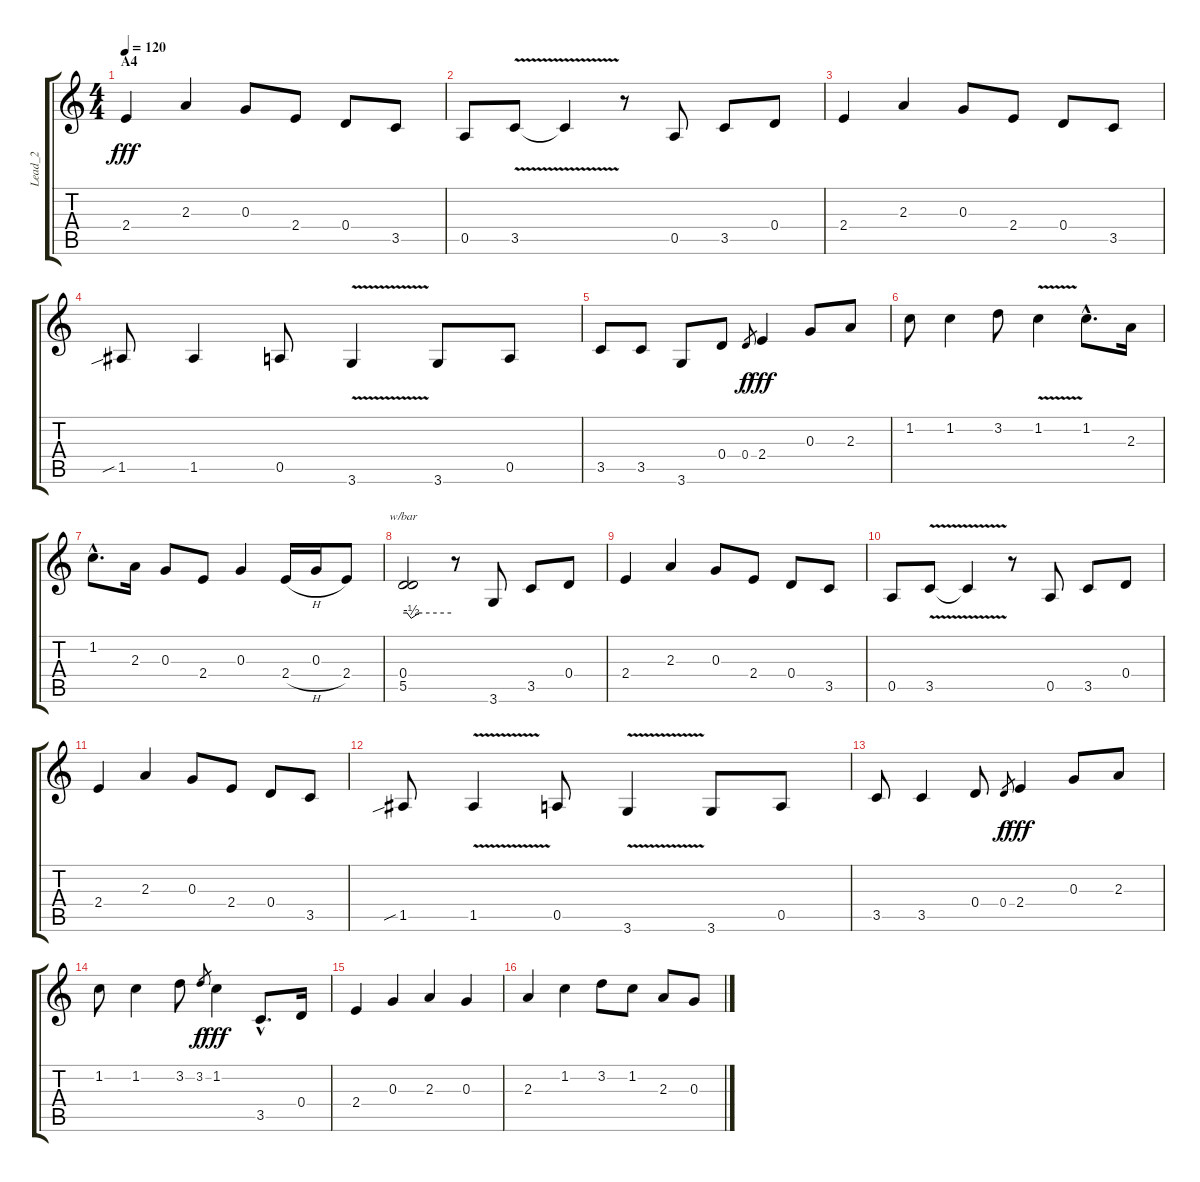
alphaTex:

\track ("Lead_2" "Lead_2") {instrument electricguitarclean}
\staff {score tabs}
\tuning (E4 B3 G3 D3 A2 E2) {hide}
\ts (4 4)
\section ("" "A4")
\tempo 120
\clef g2
\ks c
2.4.4{dy fff} 2.3.4 0.3.8 2.4.8 0.4.8 3.5.8 |
0.5.8 3.5{v}.8 3.5{t}.4 r.8 0.5.8 3.5.8 0.4.8 |
2.4.4 2.3.4 0.3.8 2.4.8 0.4.8 3.5.8 |
1.5{sib}.8 1.5.4 0.5.8 3.6{v}.4 3.6.8 0.5.8 |
3.5.8 3.5.8 3.6.8 0.4.8 0.4.8{gr dy f} 2.4.4{dy fff} 0.3.8 2.3.8 |
1.2.8 1.2.4 3.2.8 1.2{v}.4 1.2{hac}.8{d} 2.3.16 |
1.2{hac}.8{d} 2.3.16 0.3.8 2.4.8 0.3.4 2.4{h}.16 0.3.16 2.4.8 |
(0.4 5.5).2{tbe (custom default 0 0 5 0 10 -2 20 0 60 0)} r.8{instrument electricbasspick} 3.6.8 3.5.8 0.4.8 |
2.4.4 2.3.4 0.3.8 2.4.8 0.4.8 3.5.8 |
0.5.8 3.5{v}.8 3.5{t}.4 r.8 0.5.8 3.5.8 0.4.8 |
2.4.4 2.3.4 0.3.8 2.4.8 0.4.8 3.5.8 |
1.5{sib}.8 1.5{v}.4 0.5.8 3.6{v}.4 3.6.8 0.5.8 |
3.5.8 3.5.4 0.4.8 0.4.8{gr dy f} 2.4.4{dy fff} 0.3.8 2.3.8 |
1.2.8 1.2.4 3.2.8 3.2.8{gr dy f} 1.2.4{dy fff} 3.5{hac}.8{d} 0.4.16 |
2.4.4 0.3.4 2.3.4 0.3.4 |
2.3.4 1.2.4 3.2.8 1.2.8 2.3.8 0.3.8
